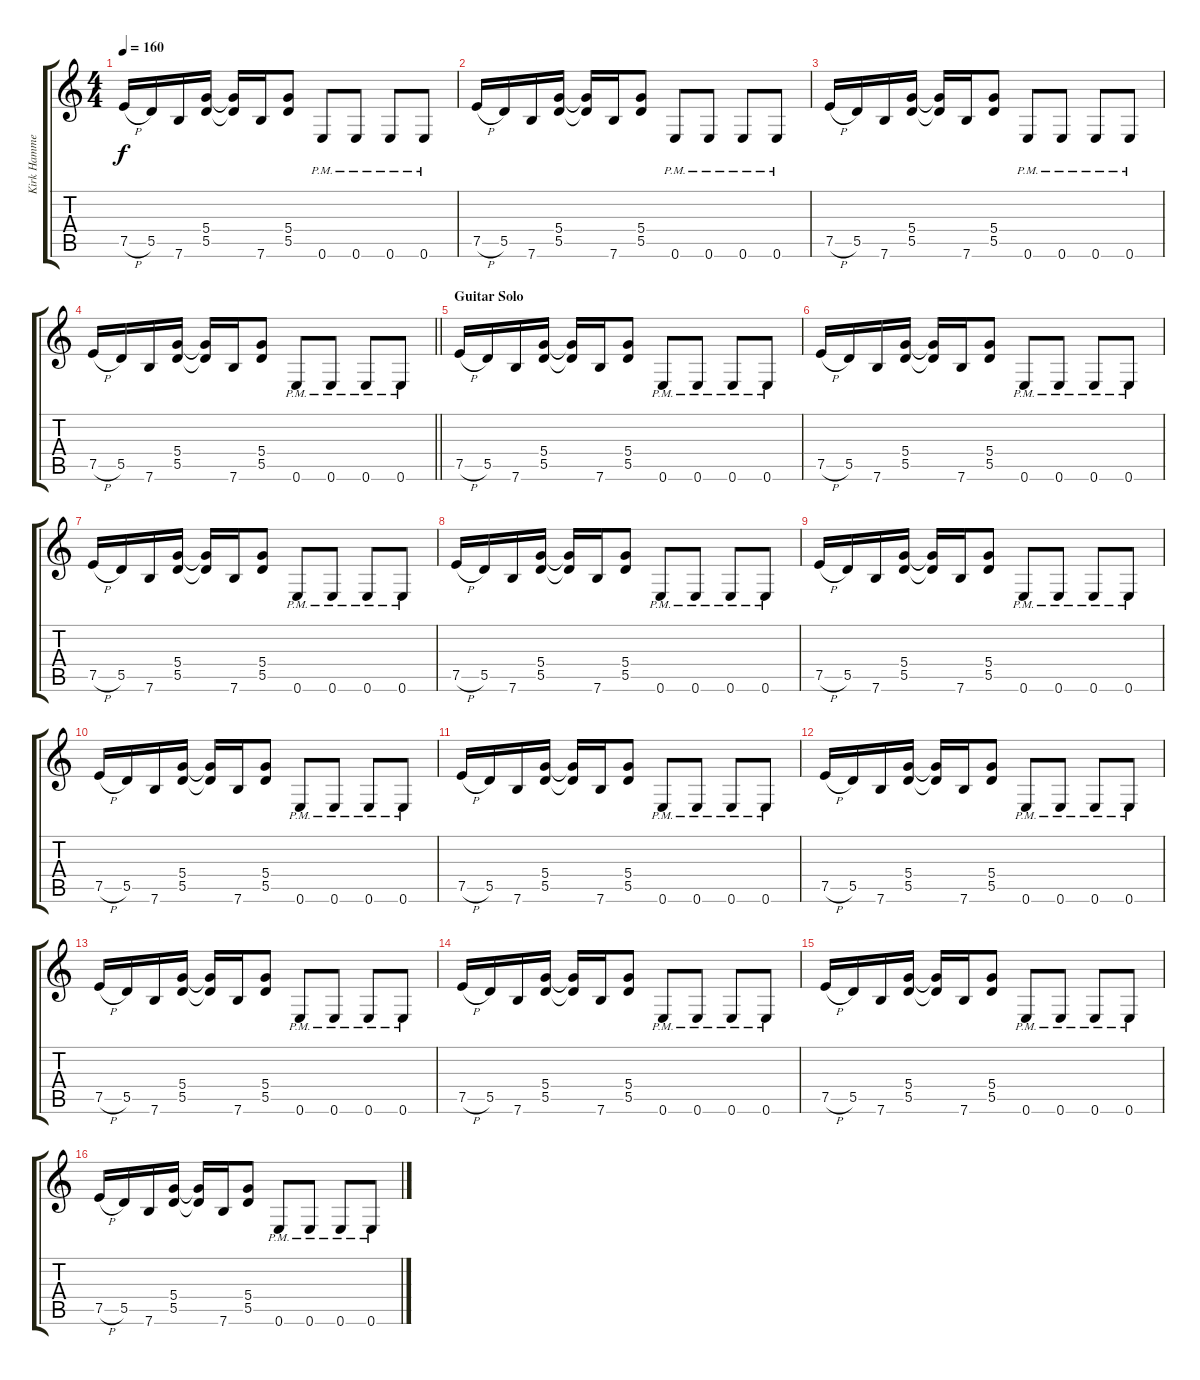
\track ("Kirk Hammet - Rhythm Guitar" "Kirk Hamme") {instrument distortionguitar}
\staff {score tabs}
\tuning (E4 B3 G3 D3 A2 E2) {hide}
\ts (4 4)
\tempo 160
\clef g2
\ks c
7.5{h}.16{dy f} 5.5.16 7.6.16 (5.4 5.5).16 (5.4{t} 5.5{t}).16 7.6.16 (5.4 5.5).8 0.6{pm}.8 0.6{pm}.8 0.6{pm}.8 0.6{pm}.8 |
7.5{h}.16 5.5.16 7.6.16 (5.4 5.5).16 (5.4{t} 5.5{t}).16 7.6.16 (5.4 5.5).8 0.6{pm}.8 0.6{pm}.8 0.6{pm}.8 0.6{pm}.8 |
7.5{h}.16 5.5.16 7.6.16 (5.4 5.5).16 (5.4{t} 5.5{t}).16 7.6.16 (5.4 5.5).8 0.6{pm}.8 0.6{pm}.8 0.6{pm}.8 0.6{pm}.8 |
\barLineRight lightlight
7.5{h}.16 5.5.16 7.6.16 (5.4 5.5).16 (5.4{t} 5.5{t}).16 7.6.16 (5.4 5.5).8 0.6{pm}.8 0.6{pm}.8 0.6{pm}.8 0.6{pm}.8 |
\section ("" "Guitar Solo")
7.5{h}.16 5.5.16 7.6.16 (5.4 5.5).16 (5.4{t} 5.5{t}).16 7.6.16 (5.4 5.5).8 0.6{pm}.8 0.6{pm}.8 0.6{pm}.8 0.6{pm}.8 |
7.5{h}.16 5.5.16 7.6.16 (5.4 5.5).16 (5.4{t} 5.5{t}).16 7.6.16 (5.4 5.5).8 0.6{pm}.8 0.6{pm}.8 0.6{pm}.8 0.6{pm}.8 |
7.5{h}.16 5.5.16 7.6.16 (5.4 5.5).16 (5.4{t} 5.5{t}).16 7.6.16 (5.4 5.5).8 0.6{pm}.8 0.6{pm}.8 0.6{pm}.8 0.6{pm}.8 |
7.5{h}.16 5.5.16 7.6.16 (5.4 5.5).16 (5.4{t} 5.5{t}).16 7.6.16 (5.4 5.5).8 0.6{pm}.8 0.6{pm}.8 0.6{pm}.8 0.6{pm}.8 |
7.5{h}.16 5.5.16 7.6.16 (5.4 5.5).16 (5.4{t} 5.5{t}).16 7.6.16 (5.4 5.5).8 0.6{pm}.8 0.6{pm}.8 0.6{pm}.8 0.6{pm}.8 |
7.5{h}.16 5.5.16 7.6.16 (5.4 5.5).16 (5.4{t} 5.5{t}).16 7.6.16 (5.4 5.5).8 0.6{pm}.8 0.6{pm}.8 0.6{pm}.8 0.6{pm}.8 |
7.5{h}.16 5.5.16 7.6.16 (5.4 5.5).16 (5.4{t} 5.5{t}).16 7.6.16 (5.4 5.5).8 0.6{pm}.8 0.6{pm}.8 0.6{pm}.8 0.6{pm}.8 |
7.5{h}.16 5.5.16 7.6.16 (5.4 5.5).16 (5.4{t} 5.5{t}).16 7.6.16 (5.4 5.5).8 0.6{pm}.8 0.6{pm}.8 0.6{pm}.8 0.6{pm}.8 |
7.5{h}.16 5.5.16 7.6.16 (5.4 5.5).16 (5.4{t} 5.5{t}).16 7.6.16 (5.4 5.5).8 0.6{pm}.8 0.6{pm}.8 0.6{pm}.8 0.6{pm}.8 |
7.5{h}.16 5.5.16 7.6.16 (5.4 5.5).16 (5.4{t} 5.5{t}).16 7.6.16 (5.4 5.5).8 0.6{pm}.8 0.6{pm}.8 0.6{pm}.8 0.6{pm}.8 |
7.5{h}.16 5.5.16 7.6.16 (5.4 5.5).16 (5.4{t} 5.5{t}).16 7.6.16 (5.4 5.5).8 0.6{pm}.8 0.6{pm}.8 0.6{pm}.8 0.6{pm}.8 |
7.5{h}.16 5.5.16 7.6.16 (5.4 5.5).16 (5.4{t} 5.5{t}).16 7.6.16 (5.4 5.5).8 0.6{pm}.8 0.6{pm}.8 0.6{pm}.8 0.6{pm}.8
